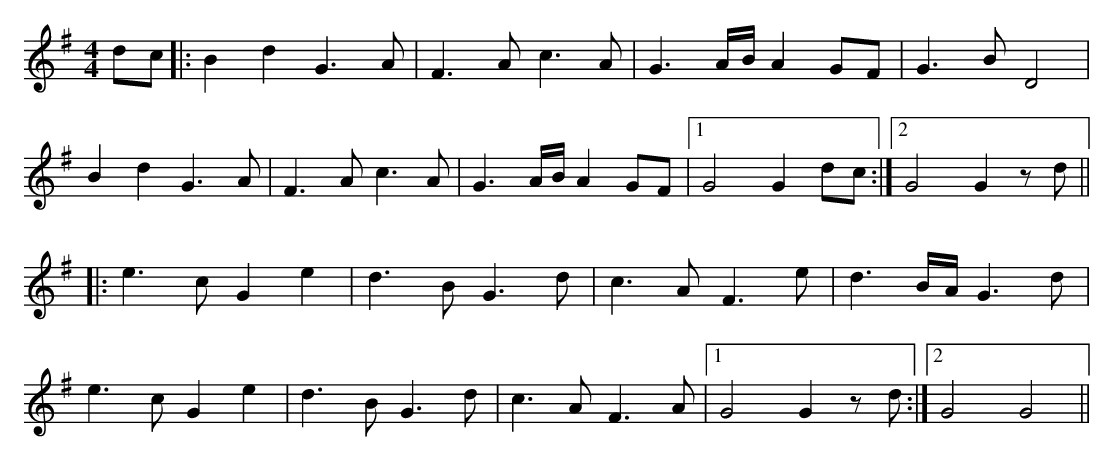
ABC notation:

X:1
M:4/4
K:G
dc|:B2d2 G3A|F3A c3A|G3A/B/ A2GF|G3B D4|
B2d2 G3A|F3A c3A|G3A/B/ A2GF|1 G4 G2dc:|2 G4 G2zd||
|:e3c G2e2|d3B G3d|c3A F3e|d3B/A/ G3d|
e3c G2e2|d3B G3d|c3A F3A|1 G4 G2zd:|2 G4 G4||
